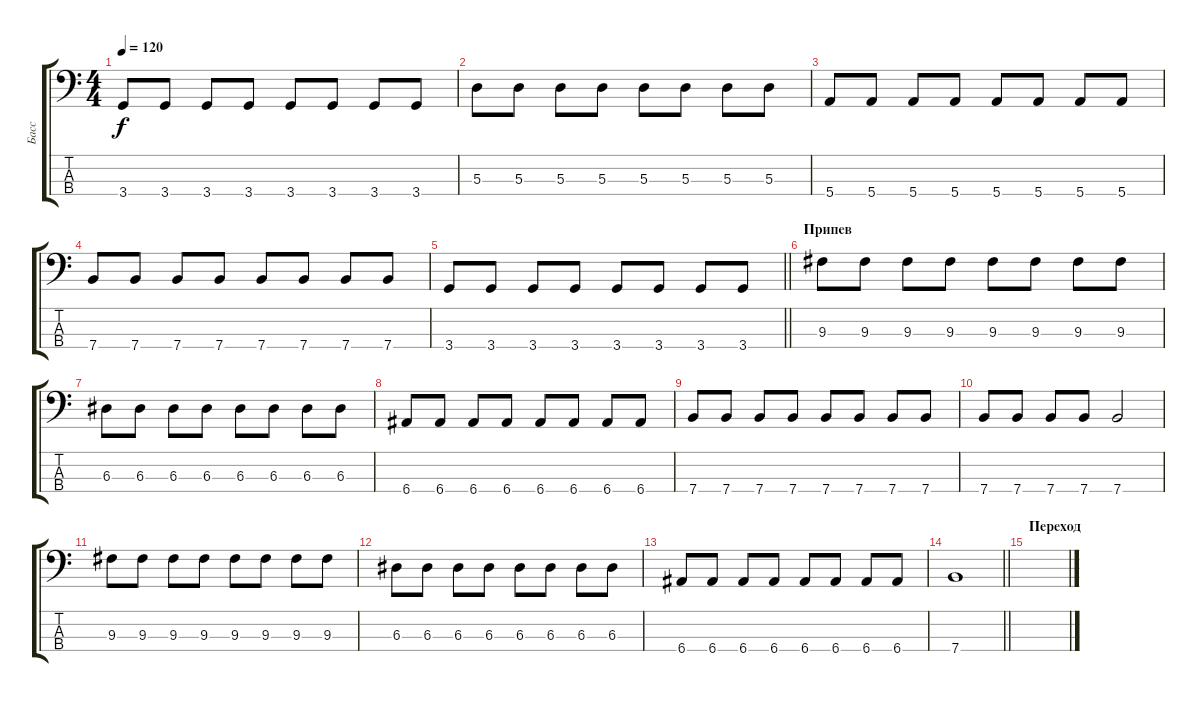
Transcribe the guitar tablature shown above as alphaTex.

\track ("Басс" "Басс") {instrument electricbassfinger}
\staff {score tabs}
\tuning (G2 D2 A1 E1) {hide}
\ts (4 4)
\tempo 120
\clef f4
\ks c
3.4.8{dy f} 3.4.8 3.4.8 3.4.8 3.4.8 3.4.8 3.4.8 3.4.8 |
5.3.8 5.3.8 5.3.8 5.3.8 5.3.8 5.3.8 5.3.8 5.3.8 |
5.4.8 5.4.8 5.4.8 5.4.8 5.4.8 5.4.8 5.4.8 5.4.8 |
7.4.8 7.4.8 7.4.8 7.4.8 7.4.8 7.4.8 7.4.8 7.4.8 |
\barLineRight lightlight
3.4.8 3.4.8 3.4.8 3.4.8 3.4.8 3.4.8 3.4.8 3.4.8 |
\section ("" "Припев")
9.3.8 9.3.8 9.3.8 9.3.8 9.3.8 9.3.8 9.3.8 9.3.8 |
6.3.8 6.3.8 6.3.8 6.3.8 6.3.8 6.3.8 6.3.8 6.3.8 |
6.4.8 6.4.8 6.4.8 6.4.8 6.4.8 6.4.8 6.4.8 6.4.8 |
7.4.8 7.4.8 7.4.8 7.4.8 7.4.8 7.4.8 7.4.8 7.4.8 |
7.4.8 7.4.8 7.4.8 7.4.8 7.4.2 |
9.3.8 9.3.8 9.3.8 9.3.8 9.3.8 9.3.8 9.3.8 9.3.8 |
6.3.8 6.3.8 6.3.8 6.3.8 6.3.8 6.3.8 6.3.8 6.3.8 |
6.4.8 6.4.8 6.4.8 6.4.8 6.4.8 6.4.8 6.4.8 6.4.8 |
\barLineRight lightlight
7.4.1 |
\section ("" "Переход")
